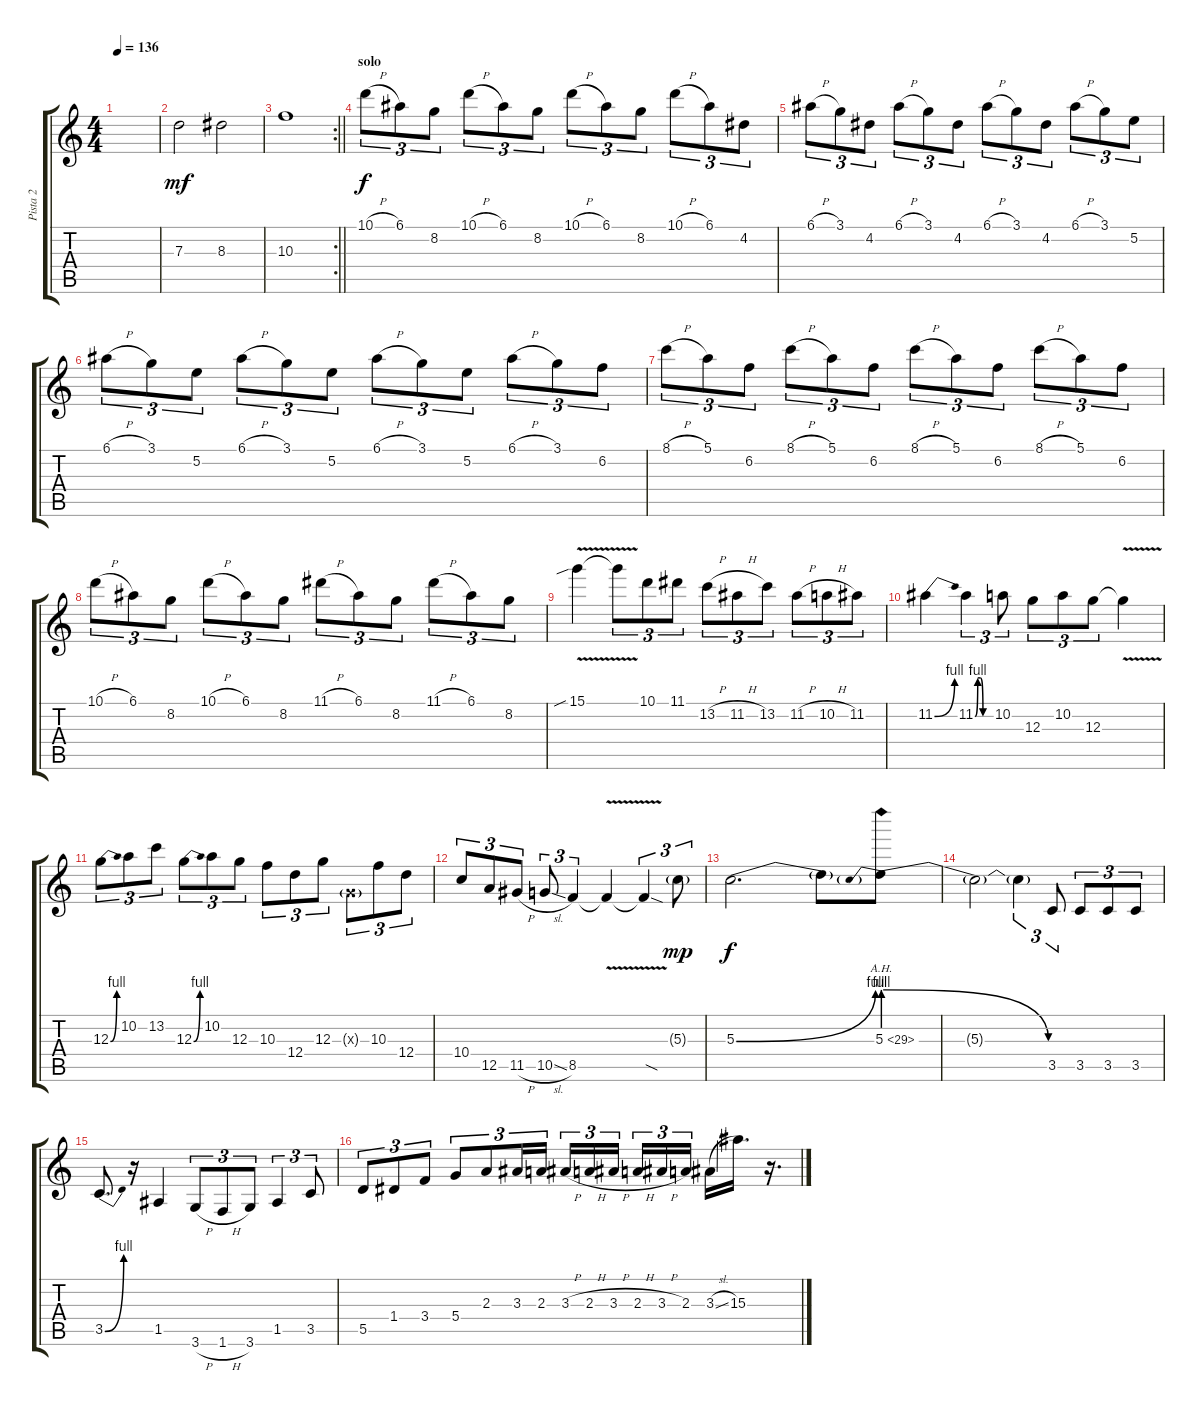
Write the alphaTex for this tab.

\track ("Pista 2" "Pista 2") {instrument overdrivenguitar}
\staff {score tabs}
\tuning (E4 B3 G3 D3 A2 E2) {hide}
\ts (4 4)
\tempo 136
\clef g2
\ks c
|
7.3.2{dy mf volume 13} 8.3.2 |
\rc 2
\barLineRight lightlight
10.3.1 |
\section ("" "solo")
10.1{h}.8{tu (3 2) dy f} 6.1.8{tu (3 2)} 8.2.8{tu (3 2)} 10.1{h}.8{tu (3 2)} 6.1.8{tu (3 2)} 8.2.8{tu (3 2)} 10.1{h}.8{tu (3 2)} 6.1.8{tu (3 2)} 8.2.8{tu (3 2)} 10.1{h}.8{tu (3 2)} 6.1.8{tu (3 2)} 4.2.8{tu (3 2)} |
6.1{h}.8{tu (3 2)} 3.1.8{tu (3 2)} 4.2.8{tu (3 2)} 6.1{h}.8{tu (3 2)} 3.1.8{tu (3 2)} 4.2.8{tu (3 2)} 6.1{h}.8{tu (3 2)} 3.1.8{tu (3 2)} 4.2.8{tu (3 2)} 6.1{h}.8{tu (3 2)} 3.1.8{tu (3 2)} 5.2.8{tu (3 2)} |
6.1{h}.8{tu (3 2)} 3.1.8{tu (3 2)} 5.2.8{tu (3 2)} 6.1{h}.8{tu (3 2)} 3.1.8{tu (3 2)} 5.2.8{tu (3 2)} 6.1{h}.8{tu (3 2)} 3.1.8{tu (3 2)} 5.2.8{tu (3 2)} 6.1{h}.8{tu (3 2)} 3.1.8{tu (3 2)} 6.2.8{tu (3 2)} |
8.1{h}.8{tu (3 2)} 5.1.8{tu (3 2)} 6.2.8{tu (3 2)} 8.1{h}.8{tu (3 2)} 5.1.8{tu (3 2)} 6.2.8{tu (3 2)} 8.1{h}.8{tu (3 2)} 5.1.8{tu (3 2)} 6.2.8{tu (3 2)} 8.1{h}.8{tu (3 2)} 5.1.8{tu (3 2)} 6.2.8{tu (3 2)} |
10.1{h}.8{tu (3 2)} 6.1.8{tu (3 2)} 8.2.8{tu (3 2)} 10.1{h}.8{tu (3 2)} 6.1.8{tu (3 2)} 8.2.8{tu (3 2)} 11.1{h}.8{tu (3 2)} 6.1.8{tu (3 2)} 8.2.8{tu (3 2)} 11.1{h}.8{tu (3 2)} 6.1.8{tu (3 2)} 8.2.8{tu (3 2)} |
15.1{v sib}.4 15.1{t}.8{tu (3 2)} 10.1.8{tu (3 2)} 11.1.8{tu (3 2)} 13.2{h}.8{tu (3 2)} 11.2{h}.8{tu (3 2)} 13.2.8{tu (3 2)} 11.2{h}.8{tu (3 2)} 10.2{h}.8{tu (3 2)} 11.2.8{tu (3 2)} |
11.2{be (bend 0 0 60 4)}.4 11.2{be (custom 0 0 10 4 20 4 30 0 60 0)}.4{tu (3 2)} 10.2.8{tu (3 2)} 12.3.8{tu (3 2)} 10.2.8{tu (3 2)} 12.3.8{tu (3 2)} 12.3{v t}.4 |
12.3{be (bend 0 0 60 4)}.8{tu (3 2)} 10.2.8{tu (3 2)} 13.2.8{tu (3 2)} 12.3{be (bend 0 0 60 4)}.8{tu (3 2)} 10.2.8{tu (3 2)} 12.3.8{tu (3 2)} 10.3.8{tu (3 2)} 12.4.8{tu (3 2)} 12.3.8{tu (3 2)} 0.3{g x}.8{tu (3 2)} 10.3.8{tu (3 2)} 12.4.8{tu (3 2)} |
10.4.8{tu (3 2)} 12.5.8{tu (3 2)} 11.5{h}.8{tu (3 2)} 10.5{sl}.8{tu (3 2)} 8.5.4{tu (3 2)} 8.5{v t}.4 8.5{sod t}.4{tu (3 2)} 5.3{g}.8{tu (3 2) dy mp} |
5.3{be (bend 0 0 60 4)}.2{d dy f} 5.3{t}.8 5.3{be (prebendrelease 0 4 60 0) ah 24}.8 |
5.3{t}.2 5.3{t}.4{tu (3 2)} 3.5.8{tu (3 2)} 3.5.8{tu (3 2)} 3.5.8{tu (3 2)} 3.5.8{tu (3 2)} |
3.5{be (bend 0 0 60 4)}.8{d} r.16 1.5.4 3.6{h}.8{tu (3 2)} 1.6{h}.8{tu (3 2)} 3.6.8{tu (3 2)} 1.5.4{tu (3 2)} 3.5.8{tu (3 2)} |
5.5.8{tu (3 2)} 1.4.8{tu (3 2)} 3.4.8{tu (3 2)} 5.4.8{tu (3 2)} 2.3.8{tu (3 2)} 3.3.16{tu (3 2)} 2.3.16{tu (3 2)} 3.3{h}.16{tu (3 2)} 2.3{h}.16{tu (3 2)} 3.3{h}.16{tu (3 2) beam splitsecondary} 2.3{h}.16{tu (3 2)} 3.3{h}.16{tu (3 2)} 2.3.16{tu (3 2)} 3.3{sl}.16 15.3.16{d} r.16{d}
